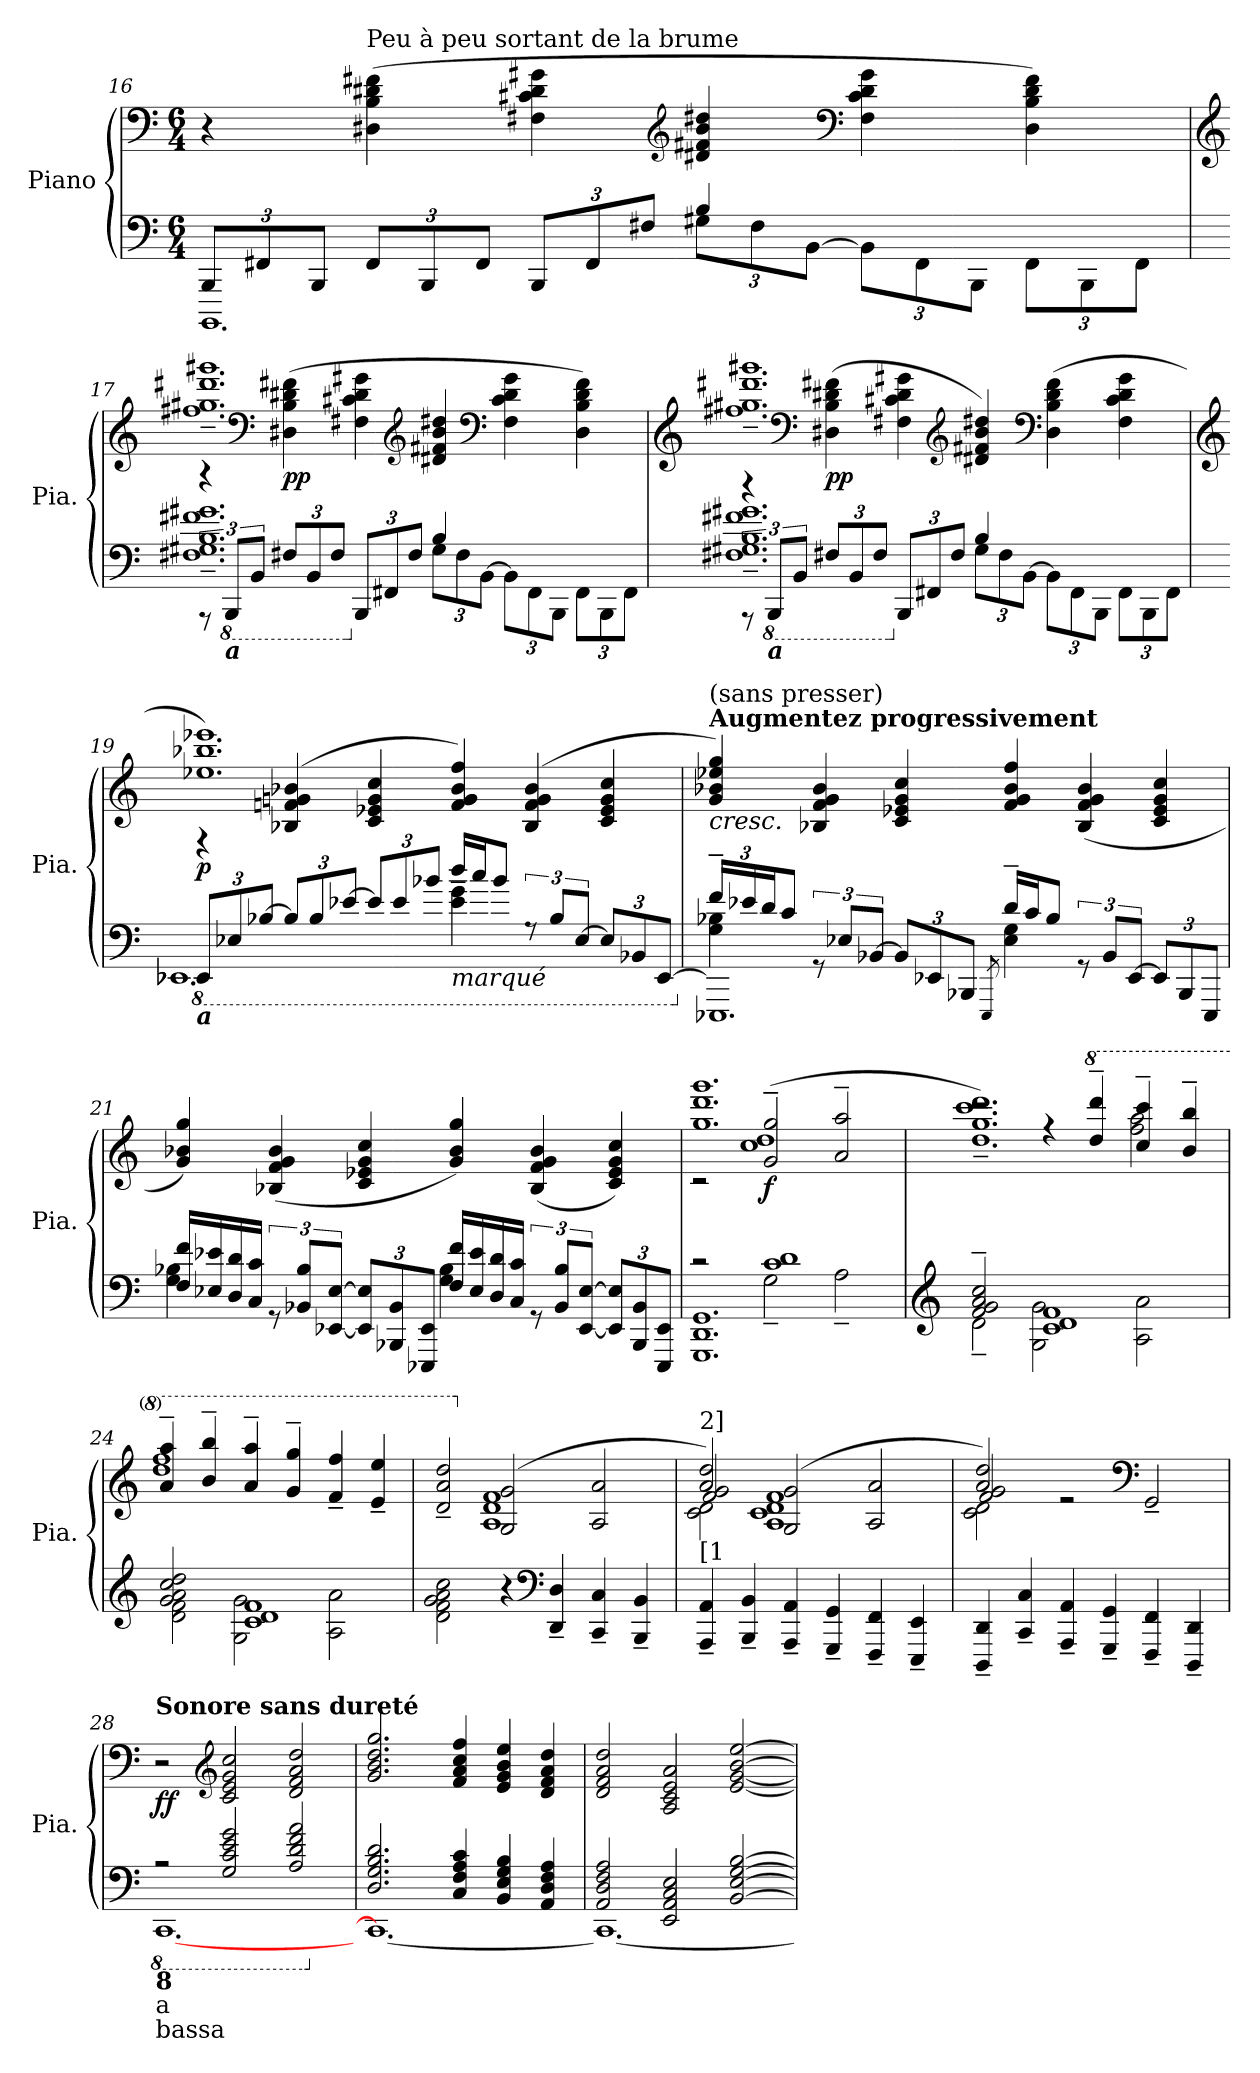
**kern	**kern	**dynam
*part1	*part1	*part1
*staff2	*staff1	*staff1/2
*I"Piano	*	*
*I'Pia.	*	*
!!LO:PB:g=z
*clefF4	*clefF4	*
*k[]	*k[]	*
*M6/4	*M6/4	*
*Xbrackettup	*	*
=16	=16	=16
*^	*	*
*	*^	*	*
!	!	!	!	!LO:DY:b
12BBB/L	1.BBBB	2.ryy	4r	other-dynamics
12FF#X/	.	.	.	.
12BBB/J	.	.	.	.
!	!	!	!LO:TX:a:t=Peu à peu sortant de la brume	!
12FF#/L	.	.	(>4D#X\ 4B\ 4d#X\ 4f#X\	.
12BBB/	.	.	.	.
12FF#/J	.	.	.	.
12BBB/L	.	.	4F#X\ 4c#X\ 4d#\ 4g#X\	.
12FF#/	.	.	.	.
12F#X/J	.	.	.	.
*	*	*	*clefG2	*
12G#X\L	.	4B/	4d#X/ 4f#X/ 4b/ 4dd#X/	.
12F#\	.	.	.	.
[12BB\J	.	.	.	.
*	*	*	*clefF4	*
12BB\L]	.	2ryy	4F#\ 4c#\ 4d#\ 4g#\	.
12FF#\	.	.	.	.
12BBB\J	.	.	.	.
12FF#\L	.	.	4D#\ 4B\ 4d#\ 4f#\)	.
12BBB\	.	.	.	.
12FF#\J	.	.	.	.
=17	=17	=17	=17	=17
*	*	*	*clefG2	*
*brackettup	*	*	*	*
*	*	*	*^	*
!	!	!	!	!	!LO:DY:b
12rAAA	1.F#X~ 1.G#X~ 1.B~ 1.f#X~ 1.g#X~	2.ryy	4rA	1.ff#X~ 1.gg#X~ 1.ddd#X~ 1.ggg#X~	other-dynamics
*8ba	*	*	*	*	*
!LO:TX:b:Bi:t=a	!	!	!	!	!
12BBBB/L	.	.	.	.	.
12BBB/J	.	.	.	.	.
*	*	*	*clefF4	*	*
*Xbrackettup	*	*	*	*	*
!	!	!	!	!	!LO:DY:b
12FF#X/L	.	.	(>4D#X\ 4B\ 4d#X\ 4f#X\	.	pp
12BBB/	.	.	.	.	.
12FF#/J	.	.	.	.	.
*X8ba	*	*	*	*	*
12BBB/L	.	.	4F#X\ 4c#X\ 4d#\ 4g#X\	.	.
12FF#/	.	.	.	.	.
12F#/J	.	.	.	.	.
*	*	*	*clefG2	*	*
12G#\L	.	4B/	4d#X/ 4f#X/ 4b/ 4dd#X/	.	.
12F#\	.	.	.	.	.
[12BB\J	.	.	.	.	.
*	*	*	*clefF4	*	*
12BB\L]	.	2ryy	4F#\ 4c#\ 4d#\ 4g#\	.	.
12FF#\	.	.	.	.	.
12BBB\J	.	.	.	.	.
12FF#\L	.	.	4D#\ 4B\ 4d#\ 4f#\)	.	.
12BBB\	.	.	.	.	.
12FF#\J	.	.	.	.	.
!!LO:LB:g=z	!!
=18	=18	=18	=18	=18	=18
*	*	*	*clefG2	*	*
*brackettup	*	*	*	*	*
!	!	!	!	!	!LO:DY:b
12rAAA	1.F#X~ 1.G#X~ 1.B~ 1.f#X~ 1.g#X~	2.ryy	4rF	1.ff#X~ 1.gg#X~ 1.ddd#X~ 1.ggg#X~	other-dynamics
*8ba	*	*	*	*	*
!LO:TX:b:Bi:t=a	!	!	!	!	!
12BBBB/L	.	.	.	.	.
12BBB/J	.	.	.	.	.
*	*	*	*clefF4	*	*
*Xbrackettup	*	*	*	*	*
!	!	!	!	!	!LO:DY:b
12FF#X/L	.	.	(>4D#X\ 4B\ 4d#X\ 4f#X\	.	pp
12BBB/	.	.	.	.	.
12FF#/J	.	.	.	.	.
*X8ba	*	*	*	*	*
12BBB/L	.	.	4F#X\ 4c#X\ 4d#\ 4g#X\	.	.
12FF#/	.	.	.	.	.
12F#/J	.	.	.	.	.
*	*	*	*clefG2	*	*
12G#\L	.	4B/	4d#X/ 4f#X/ 4b/ 4dd#X/)	.	.
12F#\	.	.	.	.	.
[12BB\J	.	.	.	.	.
*	*	*	*clefF4	*	*
12BB\L]	.	2ryy	(>4D#\ 4B\ 4d#\ 4f#\	.	.
12FF#\	.	.	.	.	.
12BBB\J	.	.	.	.	.
12FF#\L	.	.	4F#\ 4c#\ 4d#\ 4g#\	.	.
12BBB\	.	.	.	.	.
12FF#\J	.	.	.	.	.
=19	=19	=19	=19	=19	=19
*	*	*	*clefG2	*	*
*8ba	*	*	*	*	*
!LO:TX:b:Bi:t=a	!	!	!	!	!
!	!	!	!	!	!LO:DY:b
12EEE-X/L	1.EEE-	2.ryy	4rF	1.ee-X 1.bb-X 1.eee-X)	p
12EE-X/	.	.	.	.	.
[12BB-X/J	.	.	.	.	.
12BB-/L]	.	.	(>4B-X/ 4fn/ 4gn/ 4b-X/	.	.
12BB-/	.	.	.	.	.
[12E-X/J	.	.	.	.	.
12E-/L]	.	.	4c/ 4e-X/ 4g/ 4cc/	.	.
12E-/	.	.	.	.	.
12B-X/J	.	.	.	.	.
!LO:TX:b:i:t=marqué	!	!	!	!	!
16d/LL	.	(>4E-\~ 4G\~	4f/ 4g/ 4b-/ 4ff/)	.	.
16c/J	.	.	.	.	.
8B-/J	.	.	.	.	.
*brackettup	*	*	*	*	*
12rGG	.	2ryy	(>4B-/ 4f/ 4g/ 4b-/	.	.
12BB-/L	.	.	.	.	.
[12EE-/J	.	.	.	.	.
*Xbrackettup	*	*	*	*	*
12EE-/L]	.	.	4c/ 4e-/ 4g/ 4cc/	.	.
12BBB-X/	.	.	.	.	.
[12EEE-/J	.	.	.	.	.
*	*	*	*v	*v	*
!!LO:LB:g=z
=20	=20	=20	=20	=20
*X8ba	*	*	*	*
!	!	!	!LO:TX:a:B:t=Augmentez progressivement	!
!	!	!	!LO:TX:a:t=(sans presser)	!
!	!	!	!LO:TX:b:i:t=cresc.	!
24f~/LL	1.EEE-X]	4G\ 4B-X\	4g/ 4b-X/ 4ee-X/ 4gg/)	.
24e-X/	.	.	.	.
24d/J	.	.	.	.
8c/J	.	.	.	.
*brackettup	*	*	*	*
12rGG	.	2ryy	4B-X/ 4f/ 4g/ 4b-/	.
12E-X/L	.	.	.	.
[12BB-X/J	.	.	.	.
*Xbrackettup	*	*	*	*
12BB-/L]	.	.	4c/ 4e-X/ 4g/ 4cc/	.
12EE-X/	.	.	.	.
12BBB-X/J	.	.	.	.
8qEEE-/	.	.	.	.
16d~/LL	.	(>4E-\ 4G\	4f/ 4g/ 4b-/ 4ff/)	.
16c/J	.	.	.	.
8B-/J	.	.	.	.
*brackettup	*	*	*	*
12rGG	.	2ryy	(>4B-/ 4f/ 4g/ 4b-/	.
12BB-/L	.	.	.	.
[12EE-/J	.	.	.	.
*Xbrackettup	*	*	*	*
12EE-/L]	.	.	4c/ 4e-/ 4g/ 4cc/	.
12BBB-/	.	.	.	.
12EEE-/J	.	.	.	.
*	*v	*v	*	*
=21	=21	=21	=21
16F/ 16f/LL	4G\ 4B-X\	4g/ 4b-X/ 4gg/)	.
16E-X/ 16e-X/	.	.	.
16D/ 16d/	.	.	.
16C/ 16c/JJ	.	.	.
*brackettup	*	*	*
12rGG	2ryy	(>4B-X/ 4f/ 4g/ 4b-/	.
12BB-X/ 12B-/L	.	.	.
[12EE-X/ [12E-/J	.	.	.
*Xbrackettup	*	*	*
12EE-/] 12E-/]L	.	4c/ 4e-X/ 4g/ 4cc/	.
12BBB-X/ 12BB-/	.	.	.
12EEE-X/ 12EE-/J	.	.	.
16F/ 16f/LL	4G\ 4B-\	4g/ 4b-/ 4gg/)	.
16E-/ 16e-/	.	.	.
16D/ 16d/	.	.	.
16C/ 16c/JJ	.	.	.
*brackettup	*	*	*
12rGG	2ryy	(>4B-/ 4f/ 4g/ 4b-/	.
12BB-/ 12B-/L	.	.	.
[12EE-/ [12E-/J	.	.	.
*Xbrackettup	*	*	*
12EE-/] 12E-/]L	.	4c/ 4e-/ 4g/ 4cc/)	.
12BBB-/ 12BB-/	.	.	.
12EEE-/ 12EE-/J	.	.	.
*v	*v	*	*
!!LO:LB:g=z
=22	=22	=22
*	*MM80	*
*^	*^	*
*	*^	*	*^	*
2r	2ryy	1.GGG 1.DD 1.GG	2rc	2ryy	1.gg 1.ddd 1.ggg	.
!	!	!	!	!	!	!LO:DY:b
1c 1d	2G~\	.	(<2g/~ 2gg/~	1cc 1dd	.	f
.	2A~\	.	2a/~ 2aa/~	.	.	.
*v	*v	*v	*	*	*	*
=23	=23	=23	=23	=23
*clefG2	*	*	*	*
*^	*	*	*	*
2f/~ 2g/~ 2a/~ 2cc/~	2d~\	2rccc	1.dd~ 1.gg~ 1.ccc~ 1.ddd~)	1ryy	.
1c 1d 1f	2G\ 2g\	4rff	.	.	.
*	*	*8va	*	*	*
.	.	4ddd/~ 4dddd/~	.	.	.
.	2A\ 2a\	4ccc/~ 4cccc/~	.	2fff\ 2aaa\	.
.	.	4bb/~ 4bbb/~	.	.	.
*	*	*	*v	*v	*
=24	=24	=24	=24	=24
2g/ 2a/ 2cc/ 2dd/	2d\ 2f\	4aa/~ 4aaa/~	1ddd 1fff	.
.	.	4bb/~ 4bbb/~	.	.
1c 1d 1f	2G\ 2g\	4aa/~ 4aaa/~	.	.
.	.	4gg/~ 4ggg/~	.	.
.	2A\ 2a\	4ff/~ 4fff/~	2ryy	.
.	.	4ee/~ 4eee/~	.	.
*v	*v	*	*	*
=25	=25	=25	=25
2d\ 2f\ 2g\ 2a\ 2cc\	2dd/~ 2aa/~ 2ddd/~)	2ryy	.
*	*X8va	*	*
!	!	!	!LO:DY:b
4r	(>2G/ 2g/	1A 1d 1f	other-dynamics
*clefF4	*	*	*
4DD/~ 4D/~	.	.	.
4CC/~ 4C/~	2A/ 2a/	.	.
4BBB/~ 4BB/~	.	.	.
!!LO:PB:g=z
=26	=26	=26	=26
*	*	*^	*
!	!LO:TX:b:t=[1	!	!	!
!	!LO:TX:a:t=2]	!	!	!
4AAA/~ 4AA/~	2a/ 2dd/)	2c\ 2d\	2f/ 2g/	.
4BBB/~ 4BB/~	.	.	.	.
4AAA/~ 4AA/~	(>2G/ 2g/	1A 1c 1d 1f	1ryy	.
4GGG/~ 4GG/~	.	.	.	.
4FFF/~ 4FF/~	2A/ 2a/	.	.	.
4EEE/~ 4EE/~	.	.	.	.
=27	=27	=27	=27	=27
4DDD/~ 4DD/~	2a/ 2dd/)	2c\ 2d\	2f/ 2g/	.
4CC/~ 4C/~	.	.	.	.
4AAA/~ 4AA/~	2re	1ryy	1ryy	.
4GGG/~ 4GG/~	.	.	.	.
*	*clefF4	*	*	*
!	!	!	!	!LO:DY:a
4FFF/~ 4FF/~	2GG~/	.	.	other-dynamics
4DDD/~ 4DD/~	.	.	.	.
*	*v	*v	*v	*
=28	=28	=28
*8ba	*	*
*^	*	*
!	!	!LO:TX:a:B:t=Sonore sans dureté	!
!LO:TX:b:B:t=8	!	!	!
!LO:TX:b:t=a	!	!	!
!LO:TX:b:t=bassa	!	!	!
!	!	!	!LO:DY:b
2r	[1.CCC	2r	ff
*	*	*clefG2	*
2GG/ 2C/ 2E/ 2G/	.	2c/ 2e/ 2g/ 2cc/	.
2AA/ 2D/ 2F/ 2A/	.	2d/ 2f/ 2a/ 2dd/	.
=29	=29	=29	=29
*X8ba	*	*	*
2.D/ 2.G/ 2.B/ 2.d/	1.CC_	2.g/ 2.b/ 2.dd/ 2.gg/	.
4C/ 4F/ 4A/ 4c/	.	4f/ 4a/ 4cc/ 4ff/	.
4BB/ 4E/ 4G/ 4B/	.	4e/ 4g/ 4b/ 4ee/	.
4AA/ 4D/ 4F/ 4A/	.	4d/ 4f/ 4a/ 4dd/	.
=30	=30	=30	=30
2AA/ 2D/ 2F/ 2A/	1.CC_	2d/ 2f/ 2a/ 2dd/	.
2EE/ 2AA/ 2C/ 2E/	.	2A/ 2c/ 2e/ 2a/	.
[2BB/ [2E/ [2G/ [2B/	.	[2e/ [2g/ [2b/ [2ee/	.
*v	*v	*	*
=	=	=
*-	*-	*-
